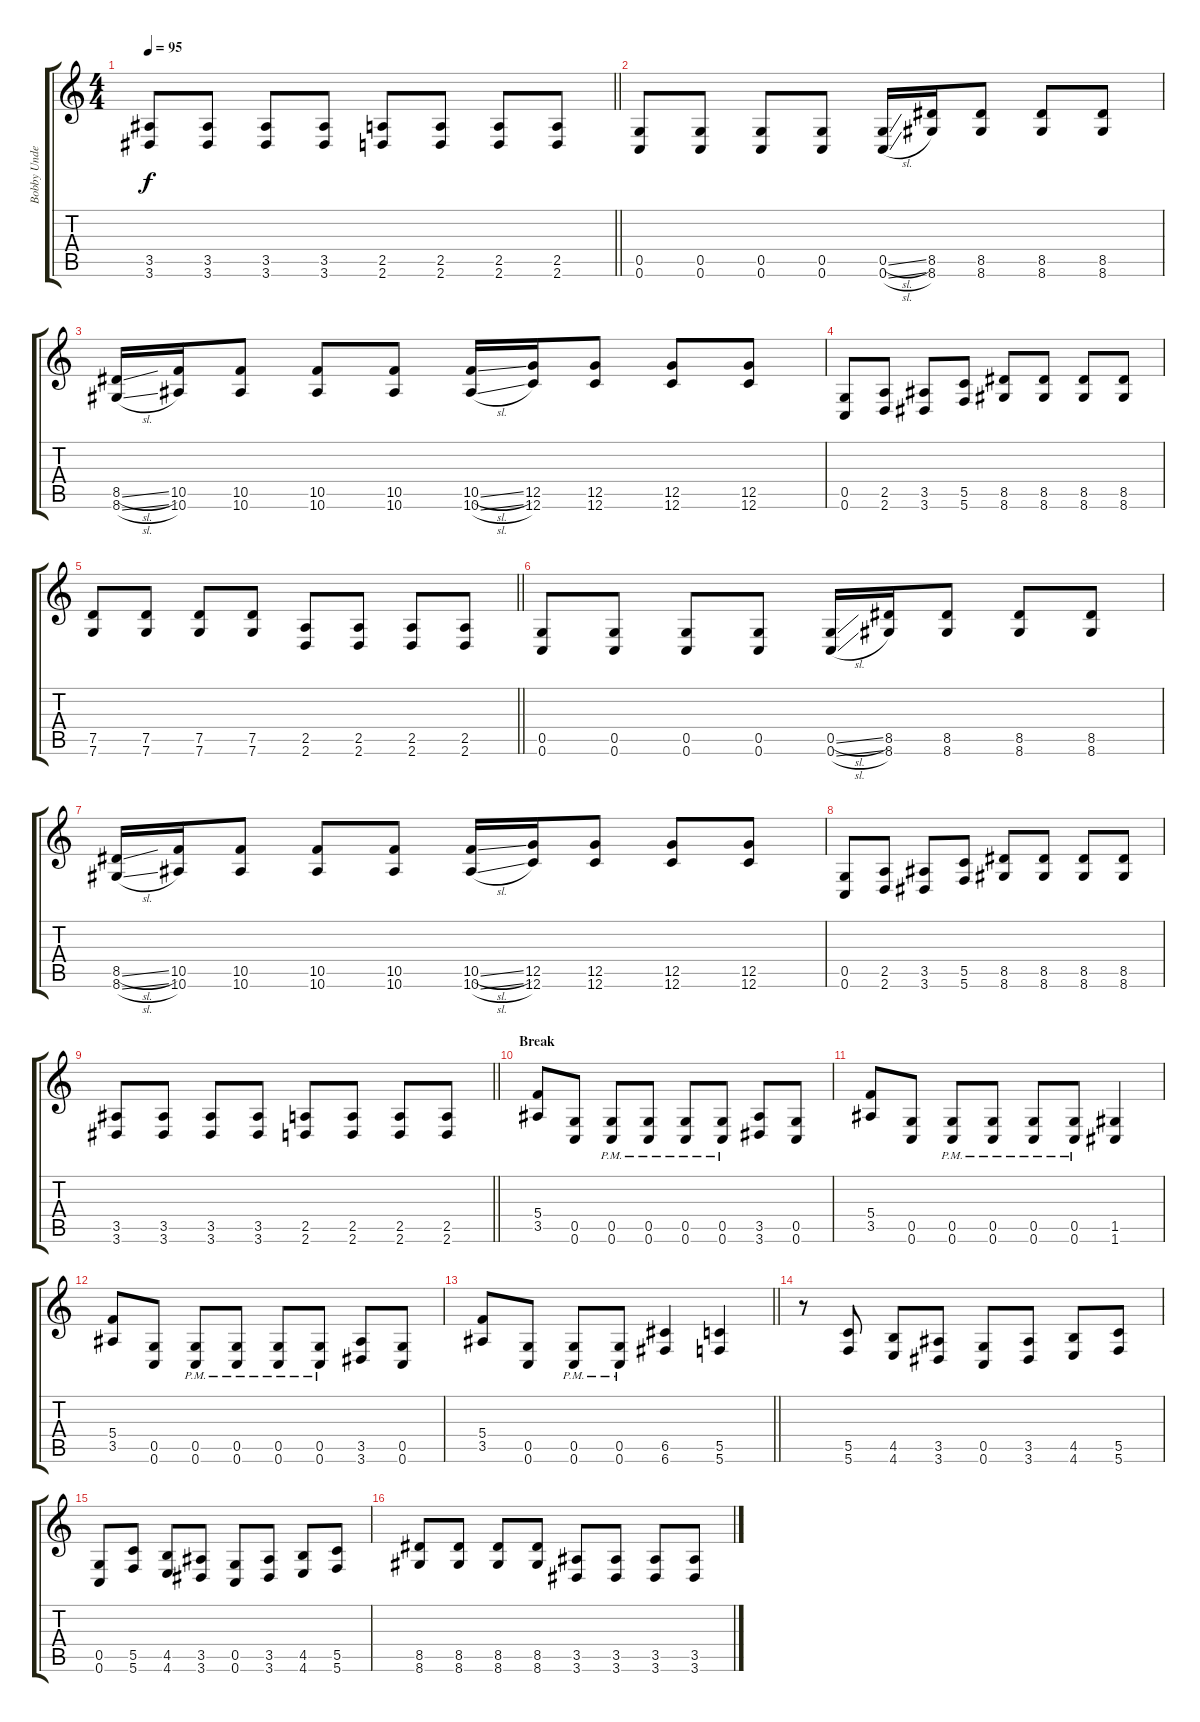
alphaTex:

\track ("Bobby Undertaker" "Bobby Unde") {instrument distortionguitar}
\staff {score tabs}
\tuning (D4 A3 F3 C3 G2 C2) {hide}
\ts (4 4)
\tempo 95
\clef g2
\barLineRight lightlight
\ks c
(3.5 3.6).8{dy f} (3.5 3.6).8 (3.5 3.6).8 (3.5 3.6).8 (2.5 2.6).8 (2.5 2.6).8 (2.5 2.6).8 (2.5 2.6).8 |
\section ("" "")
(0.5 0.6).8 (0.5 0.6).8 (0.5 0.6).8 (0.5 0.6).8 (0.5{sl} 0.6{sl}).16 (8.5 8.6).16 (8.5 8.6).8 (8.5 8.6).8 (8.5 8.6).8 |
(8.5{sl} 8.6{sl}).16 (10.5 10.6).16 (10.5 10.6).8 (10.5 10.6).8 (10.5 10.6).8 (10.5{sl} 10.6{sl}).16 (12.5 12.6).16 (12.5 12.6).8 (12.5 12.6).8 (12.5 12.6).8 |
(0.5 0.6).8 (2.5 2.6).8 (3.5 3.6).8 (5.5 5.6).8 (8.5 8.6).8 (8.5 8.6).8 (8.5 8.6).8 (8.5 8.6).8 |
\barLineRight lightlight
(7.5 7.6).8 (7.5 7.6).8 (7.5 7.6).8 (7.5 7.6).8 (2.5 2.6).8 (2.5 2.6).8 (2.5 2.6).8 (2.5 2.6).8 |
\section ("" "")
(0.5 0.6).8 (0.5 0.6).8 (0.5 0.6).8 (0.5 0.6).8 (0.5{sl} 0.6{sl}).16 (8.5 8.6).16 (8.5 8.6).8 (8.5 8.6).8 (8.5 8.6).8 |
(8.5{sl} 8.6{sl}).16 (10.5 10.6).16 (10.5 10.6).8 (10.5 10.6).8 (10.5 10.6).8 (10.5{sl} 10.6{sl}).16 (12.5 12.6).16 (12.5 12.6).8 (12.5 12.6).8 (12.5 12.6).8 |
(0.5 0.6).8 (2.5 2.6).8 (3.5 3.6).8 (5.5 5.6).8 (8.5 8.6).8 (8.5 8.6).8 (8.5 8.6).8 (8.5 8.6).8 |
\barLineRight lightlight
(3.5 3.6).8 (3.5 3.6).8 (3.5 3.6).8 (3.5 3.6).8 (2.5 2.6).8 (2.5 2.6).8 (2.5 2.6).8 (2.5 2.6).8 |
\section ("" "Break")
(5.4 3.5).8 (0.5 0.6).8 (0.5{pm} 0.6{pm}).8 (0.5{pm} 0.6{pm}).8 (0.5{pm} 0.6{pm}).8 (0.5{pm} 0.6{pm}).8 (3.5 3.6).8 (0.5 0.6).8 |
(5.4 3.5).8 (0.5 0.6).8 (0.5{pm} 0.6{pm}).8 (0.5{pm} 0.6{pm}).8 (0.5{pm} 0.6{pm}).8 (0.5{pm} 0.6{pm}).8 (1.5 1.6).4 |
(5.4 3.5).8 (0.5 0.6).8 (0.5{pm} 0.6{pm}).8 (0.5{pm} 0.6{pm}).8 (0.5{pm} 0.6{pm}).8 (0.5{pm} 0.6{pm}).8 (3.5 3.6).8 (0.5 0.6).8 |
\barLineRight lightlight
(5.4 3.5).8 (0.5 0.6).8 (0.5{pm} 0.6{pm}).8 (0.5{pm} 0.6{pm}).8 (6.5 6.6).4 (5.5 5.6).4 |
\section ("" "")
r.8 (5.5 5.6).8 (4.5 4.6).8 (3.5 3.6).8 (0.5 0.6).8 (3.5 3.6).8 (4.5 4.6).8 (5.5 5.6).8 |
(0.5 0.6).8 (5.5 5.6).8 (4.5 4.6).8 (3.5 3.6).8 (0.5 0.6).8 (3.5 3.6).8 (4.5 4.6).8 (5.5 5.6).8 |
(8.5 8.6).8 (8.5 8.6).8 (8.5 8.6).8 (8.5 8.6).8 (3.5 3.6).8 (3.5 3.6).8 (3.5 3.6).8 (3.5 3.6).8
